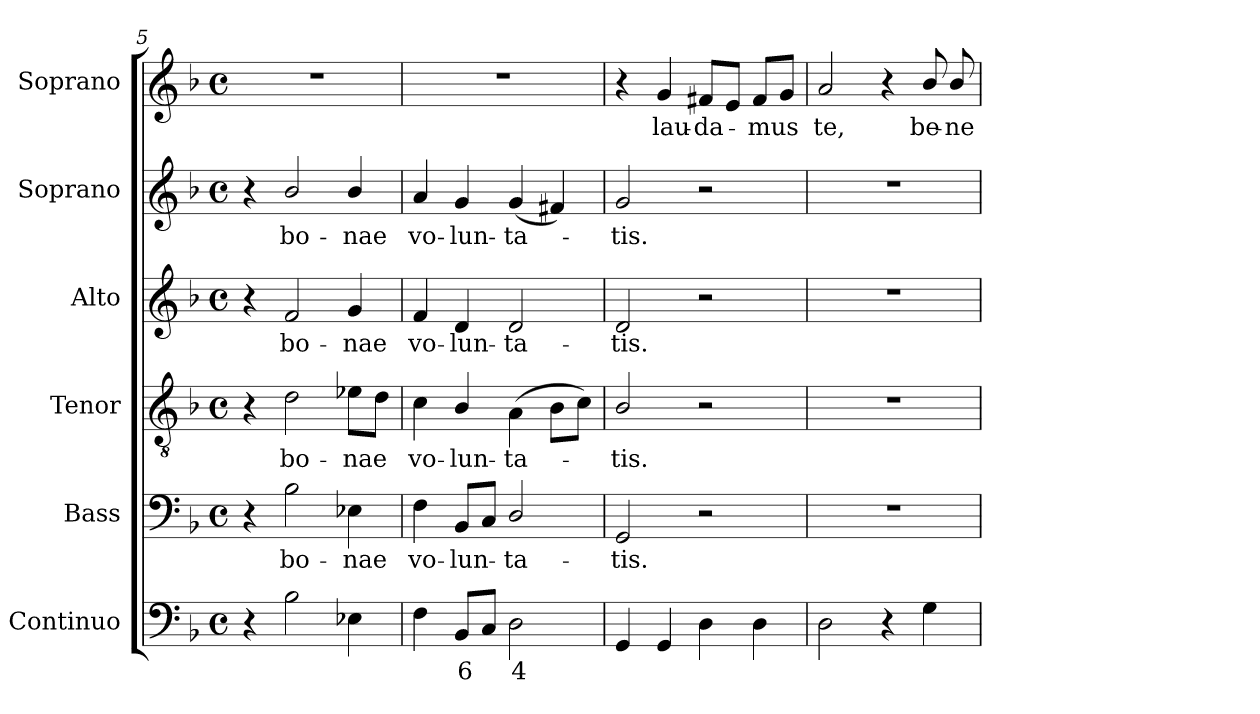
**kern	**text	**kern	**text	**kern	**text	**kern	**text	**kern	**text	**kern	**text
*part6	*part6	*part5	*part5	*part4	*part4	*part3	*part3	*part2	*part2	*part1	*part1
*staff6	*staff6	*staff5	*staff5	*staff4	*staff4	*staff3	*staff3	*staff2	*staff2	*staff1	*staff1
*I"Continuo	*	*I"Bass	*	*I"Tenor	*	*I"Alto	*	*I"Soprano	*	*I"Soprano	*
*I'Cont.	*	*I'B.	*	*I'T.	*	*I'A.	*	*I'S.	*	*I'S.	*
*clefF4	*	*clefF4	*	*clefGv2	*	*clefG2	*	*clefG2	*	*clefG2	*
*	*	*	*	*ITrd7c12	*	*	*	*	*	*	*
*k[b-]	*	*k[b-]	*	*k[b-]	*	*k[b-]	*	*k[b-]	*	*k[b-]	*
*F:	*	*F:	*	*F:	*	*F:	*	*F:	*	*F:	*
*M4/4	*	*M4/4	*	*M4/4	*	*M4/4	*	*M4/4	*	*M4/4	*
*met(c)	*	*met(c)	*	*met(c)	*	*met(c)	*	*met(c)	*	*met(c)	*
=5	=5	=5	=5	=5	=5	=5	=5	=5	=5	=5	=5
4r	.	4r	.	4r	.	4r	.	4r	.	1r	.
!	!	!	!LO:LY:b:color=#000000	!	!	!	!	!	!	!	!
!	!	!	!	!	!LO:LY:b:color=#000000	!	!	!	!	!	!
!	!	!	!	!	!	!	!LO:LY:b:color=#000000	!	!	!	!
!	!	!	!	!	!	!	!	!	!LO:LY:b:color=#000000	!	!
2B-i\	.	2B-i\	bo-	2Di\	bo-	2fi/	bo-	2b-i/	bo-	.	.
!	!	!	!LO:LY:b:color=#000000	!	!	!	!	!	!	!	!
!	!	!	!	!	!LO:LY:b:color=#000000	!	!	!	!	!	!
!	!	!	!	!	!	!	!LO:LY:b:color=#000000	!	!	!	!
!	!	!	!	!	!	!	!	!	!LO:LY:b:color=#000000	!	!
4E-Xi\	.	4E-Xi\	-nae	8E-Xi\L	-nae	4gi/	-nae	4b-i/	-nae	.	.
.	.	.	.	8Di\J	.	.	.	.	.	.	.
=6	=6	=6	=6	=6	=6	=6	=6	=6	=6	=6	=6
!	!	!	!LO:LY:b:color=#000000	!	!	!	!	!	!	!	!
!	!	!	!	!	!LO:LY:b:color=#000000	!	!	!	!	!	!
!	!	!	!	!	!	!	!LO:LY:b:color=#000000	!	!	!	!
!	!	!	!	!	!	!	!	!	!LO:LY:b:color=#000000	!	!
4Fi\	.	4Fi\	vo-	4Ci\	vo-	4fi/	vo-	4ai/	vo-	1r	.
!	!LO:LY:b:color=#000000	!	!	!	!	!	!	!	!	!	!
!	!	!	!LO:LY:b:color=#000000	!	!	!	!	!	!	!	!
!	!	!	!	!	!LO:LY:b:color=#000000	!	!	!	!	!	!
!	!	!	!	!	!	!	!LO:LY:b:color=#000000	!	!	!	!
!	!	!	!	!	!	!	!	!	!LO:LY:b:color=#000000	!	!
8BB-i/L	6	8BB-i/L	-lun-	4BB-i/	-lun-	4di/	-lun-	4gi/	-lun-	.	.
8Ci/J	.	8Ci/J	.	.	.	.	.	.	.	.	.
!	!LO:LY:b:color=#000000	!	!	!	!	!	!	!	!	!	!
!	!	!	!LO:LY:b:color=#000000	!	!	!	!	!	!	!	!
!	!	!	!	!	!LO:LY:b:color=#000000	!	!	!	!	!	!
!	!	!	!	!	!	!	!LO:LY:b:color=#000000	!	!	!	!
!	!	!	!	!	!	!	!	!	!LO:LY:b:color=#000000	!	!
2Di\	4	2Di/	-ta-	(4AAi\	-ta-	2di/	-ta-	(4gi/	-ta-	.	.
.	.	.	.	8BB-i\L	.	.	.	4f#Xi/)	.	.	.
.	.	.	.	8Ci\J)	.	.	.	.	.	.	.
!!LO:LB:g=z
=7	=7	=7	=7	=7	=7	=7	=7	=7	=7	=7	=7
!	!	!	!LO:LY:b:color=#000000	!	!	!	!	!	!	!	!
!	!	!	!	!	!LO:LY:b:color=#000000	!	!	!	!	!	!
!	!	!	!	!	!	!	!LO:LY:b:color=#000000	!	!	!	!
!	!	!	!	!	!	!	!	!	!LO:LY:b:color=#000000	!	!
4GGi/	.	2GGi/	-tis.	2BB-i/	-tis.	2di/	-tis.	2gi/	-tis.	4r	.
!	!	!	!	!	!	!	!	!	!	!	!LO:LY:b:color=#000000
4GGi/	.	.	.	.	.	.	.	.	.	4gi/	lau-
!	!	!	!	!	!	!	!	!	!	!	!LO:LY:b:color=#000000
4Di\	.	2r	.	2r	.	2r	.	2r	.	8f#Xi/L	-da-
.	.	.	.	.	.	.	.	.	.	8ei/J	.
!	!	!	!	!	!	!	!	!	!	!	!LO:LY:b:color=#000000
4Di\	.	.	.	.	.	.	.	.	.	8f#i/L	-mus
.	.	.	.	.	.	.	.	.	.	8gi/J	.
=8	=8	=8	=8	=8	=8	=8	=8	=8	=8	=8	=8
!	!	!	!	!	!	!	!	!	!	!	!LO:LY:b:color=#000000
2Di\	.	1r	.	1r	.	1r	.	1r	.	2ai/	te,
4r	.	.	.	.	.	.	.	.	.	4r	.
!	!	!	!	!	!	!	!	!	!	!	!LO:LY:b:color=#000000
4Gi\	.	.	.	.	.	.	.	.	.	8b-i/	be-
!	!	!	!	!	!	!	!	!	!	!	!LO:LY:b:color=#000000
.	.	.	.	.	.	.	.	.	.	8b-i/	-ne-
=	=	=	=	=	=	=	=	=	=	=	=
*-	*-	*-	*-	*-	*-	*-	*-	*-	*-	*-	*-
